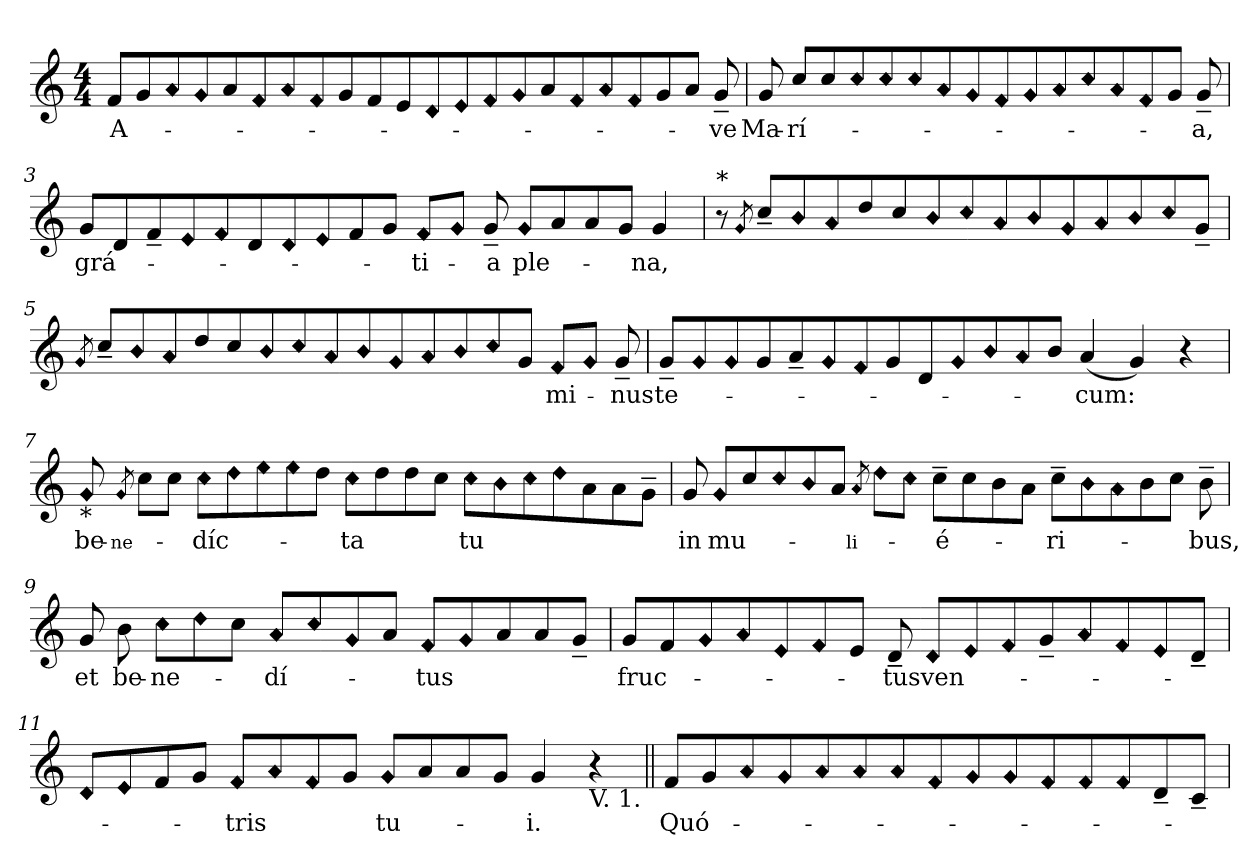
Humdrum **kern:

**kern	**text
*part1	*part1
*staff1	*staff1
!!LO:PB:g=z
*clefG2	*
*k[]	*
*C:	*
*M4/4	*
=1	=1
!	!LO:LY:b:color=#000000
8fi/L	A-
8gi/	.
!LO:N:head=diamond	!
8ai/	.
!LO:N:head=diamond	!
8gi/	.
8ai/	.
!LO:N:head=diamond	!
8fi/	.
!LO:N:head=diamond	!
8ai/	.
!LO:N:head=diamond	!
8fi/	.
8gi/	.
8fi/	.
8ei/	.
!LO:N:head=diamond	!
8di/	.
!LO:N:head=diamond	!
8ei/	.
!LO:N:head=diamond	!
8fi/	.
!LO:N:head=diamond	!
8gi/	.
8ai/	.
!LO:N:head=diamond	!
8fi/	.
!LO:N:head=diamond	!
8ai/	.
!LO:N:head=diamond	!
8fi/	.
8gi/	.
8ai/J	.
!	!LO:LY:b:color=#000000
8g~i/	-ve
=2'	=2'
!	!LO:LY:b:color=#000000
8gi/	Ma-
!	!LO:LY:b:color=#000000
8cci/L	-rí-
8cci/	.
!LO:N:head=diamond	!
8cci/	.
!LO:N:head=diamond	!
8cci/	.
!LO:N:head=diamond	!
8cci/	.
!LO:N:head=diamond	!
8ai/	.
!LO:N:head=diamond	!
8gi/	.
!LO:N:head=diamond	!
8fi/	.
!LO:N:head=diamond	!
8gi/	.
!LO:N:head=diamond	!
8ai/	.
!LO:N:head=diamond	!
8cci/	.
!LO:N:head=diamond	!
8ai/	.
!LO:N:head=diamond	!
8fi/	.
8gi/J	.
!	!LO:LY:b:color=#000000
8g~i/	-a,
!!LO:LB:g=z
=3'	=3'
!	!LO:LY:b:color=#000000
8gi/L	grá-
8di/	.
8f~i/	.
!LO:N:head=diamond	!
8ei/	.
!LO:N:head=diamond	!
8fi/	.
8di/	.
!LO:N:head=diamond	!
8di/	.
!LO:N:head=diamond	!
8ei/	.
8fi/	.
8gi/J	.
!LO:N:head=diamond	!
!	!LO:LY:b:color=#000000
8fi/L	-ti-
!LO:N:head=diamond	!
8gi/J	.
!	!LO:LY:b:color=#000000
8g~i/	-a
!LO:N:head=diamond	!
!	!LO:LY:b:color=#000000
8gi/L	ple-
8ai/	.
8ai/	.
8gi/J	.
!	!LO:LY:b:color=#000000
4gi/	-na,
=4	=4
!LO:TX:a:t=*	!
!	!LO:LY:b:color=#000000
8r	Dó-
!LO:N:head=diamond	!
8qgi/	.
8cc~i/L	.
!LO:N:head=diamond	!
8bi/	.
!LO:N:head=diamond	!
8ai/	.
8ddi/	.
8cci/	.
!LO:N:head=diamond	!
8bi/	.
!LO:N:head=diamond	!
8cci/	.
!LO:N:head=diamond	!
8ai/	.
!LO:N:head=diamond	!
8bi/	.
!LO:N:head=diamond	!
8gi/	.
!LO:N:head=diamond	!
8ai/	.
!LO:N:head=diamond	!
8bi/	.
!LO:N:head=diamond	!
8cci/	.
8g~i/J	.
!!LO:LB:g=z
=5'	=5'
!LO:N:head=diamond	!
8qgi/	.
8cc~i/L	.
!LO:N:head=diamond	!
8bi/	.
!LO:N:head=diamond	!
8ai/	.
8ddi/	.
8cci/	.
!LO:N:head=diamond	!
8bi/	.
!LO:N:head=diamond	!
8cci/	.
!LO:N:head=diamond	!
8ai/	.
!LO:N:head=diamond	!
8bi/	.
!LO:N:head=diamond	!
8gi/	.
!LO:N:head=diamond	!
8ai/	.
!LO:N:head=diamond	!
8bi/	.
!LO:N:head=diamond	!
8cci/	.
8gi/J	.
!LO:N:head=diamond	!
!	!LO:LY:b:color=#000000
8fi/L	-mi-
!LO:N:head=diamond	!
8gi/J	.
!	!LO:LY:b:color=#000000
8g~i/	-nus
=6'	=6'
!	!LO:LY:b:color=#000000
8g~i/L	te-
!LO:N:head=diamond	!
8gi/	.
!LO:N:head=diamond	!
8gi/	.
8gi/	.
8a~i/	.
!LO:N:head=diamond	!
8gi/	.
!LO:N:head=diamond	!
8fi/	.
8gi/	.
8di/	.
!LO:N:head=diamond	!
8gi/	.
!LO:N:head=diamond	!
8bi/	.
!LO:N:head=diamond	!
8ai/	.
8bi/J	.
!	!LO:LY:b:color=#000000
(4ai/	-cum:
4gi/)	.
4r	.
!!LO:LB:g=z
=7	=7
!LO:N:head=diamond	!
!LO:TX:b:t=*	!
!	!LO:LY:b:color=#000000
8gi/	be-
!LO:N:head=diamond	!
!	!LO:LY:b:color=#000000
8qgi/	-ne-
8cci\L	.
8cci\J	.
!LO:N:head=diamond	!
!	!LO:LY:b:color=#000000
8cci\L	-díc-
!LO:N:head=diamond	!
8ddi\	.
!LO:N:head=diamond	!
8eei\	.
!LO:N:head=diamond	!
8eei\	.
8ddi\J	.
!LO:N:head=diamond	!
!	!LO:LY:b:color=#000000
8cci\L	-ta
8ddi\	.
8ddi\	.
8cci\J	.
!LO:N:head=diamond	!
!	!LO:LY:b:color=#000000
8cci\L	tu
!LO:N:head=diamond	!
8bi\	.
!LO:N:head=diamond	!
8cci\	.
!LO:N:head=diamond	!
8ddi\	.
8ai\	.
8ai\	.
8g~i\J	.
=8'	=8'
!	!LO:LY:b:color=#000000
8gi/	in
!LO:N:head=diamond	!
!	!LO:LY:b:color=#000000
8gi/L	mu-
8cci/	.
!LO:N:head=diamond	!
8cci/	.
!LO:N:head=diamond	!
8bi/	.
8ai/J	.
!LO:N:head=diamond	!
!	!LO:LY:b:color=#000000
8qai/	-li-
!LO:N:head=diamond	!
8ddi\L	.
!LO:N:head=diamond	!
8cci\J	.
!	!LO:LY:b:color=#000000
8cc~i\L	-é-
8cci\	.
8bi\	.
8ai\J	.
!	!LO:LY:b:color=#000000
8cc~i\L	-ri-
!LO:N:head=diamond	!
8bi\	.
!LO:N:head=diamond	!
8ai\	.
8bi\	.
8cci\J	.
!	!LO:LY:b:color=#000000
8b~i\	-bus,
!!LO:LB:g=z
=9'	=9'
!	!LO:LY:b:color=#000000
8gi/	et
!	!LO:LY:b:color=#000000
8bi\	be-
!LO:N:head=diamond	!
!	!LO:LY:b:color=#000000
8cci\L	-ne-
!LO:N:head=diamond	!
8ddi\	.
8cci\J	.
!LO:N:head=diamond	!
!	!LO:LY:b:color=#000000
8ai/L	-dí-
!LO:N:head=diamond	!
8cci/	.
!LO:N:head=diamond	!
8gi/	.
8ai/J	.
!LO:N:head=diamond	!
!	!LO:LY:b:color=#000000
8fi/L	-tus
!LO:N:head=diamond	!
8gi/	.
8ai/	.
8ai/	.
8g~i/J	.
=10'	=10'
!	!LO:LY:b:color=#000000
8gi/L	fruc-
8fi/	.
!LO:N:head=diamond	!
8gi/	.
!LO:N:head=diamond	!
8ai/	.
!LO:N:head=diamond	!
8ei/	.
!LO:N:head=diamond	!
8fi/	.
8ei/J	.
!	!LO:LY:b:color=#000000
8d~i/	-tus
!LO:N:head=diamond	!
!	!LO:LY:b:color=#000000
8di/L	ven-
!LO:N:head=diamond	!
8ei/	.
!LO:N:head=diamond	!
8fi/	.
8g~i/	.
!LO:N:head=diamond	!
8ai/	.
!LO:N:head=diamond	!
8fi/	.
!LO:N:head=diamond	!
8ei/	.
8d~i/J	.
!!LO:LB:g=z
=11'	=11'
!LO:N:head=diamond	!
8di/L	.
!LO:N:head=diamond	!
8ei/	.
8fi/	.
8gi/J	.
!LO:N:head=diamond	!
!	!LO:LY:b:color=#000000
8fi/L	-tris
!LO:N:head=diamond	!
8ai/	.
!LO:N:head=diamond	!
8fi/	.
8gi/J	.
!LO:N:head=diamond	!
!	!LO:LY:b:color=#000000
8gi/L	tu-
8ai/	.
8ai/	.
8gi/J	.
!	!LO:LY:b:color=#000000
4gi/	-i.
!LO:TX:b:t=V. 1.	!
4r	.
=12||	=12||
!	!LO:LY:b:color=#000000
8fi/L	Quó-
8gi/	.
!LO:N:head=diamond	!
8ai/	.
!LO:N:head=diamond	!
8gi/	.
!LO:N:head=diamond	!
8ai/	.
!LO:N:head=diamond	!
8ai/	.
!LO:N:head=diamond	!
8ai/	.
!LO:N:head=diamond	!
8fi/	.
!LO:N:head=diamond	!
8gi/	.
!LO:N:head=diamond	!
8gi/	.
!LO:N:head=diamond	!
8fi/	.
!LO:N:head=diamond	!
8fi/	.
!LO:N:head=diamond	!
8fi/	.
8d~i/	.
8c~i/J	.
='	='
*-	*-
